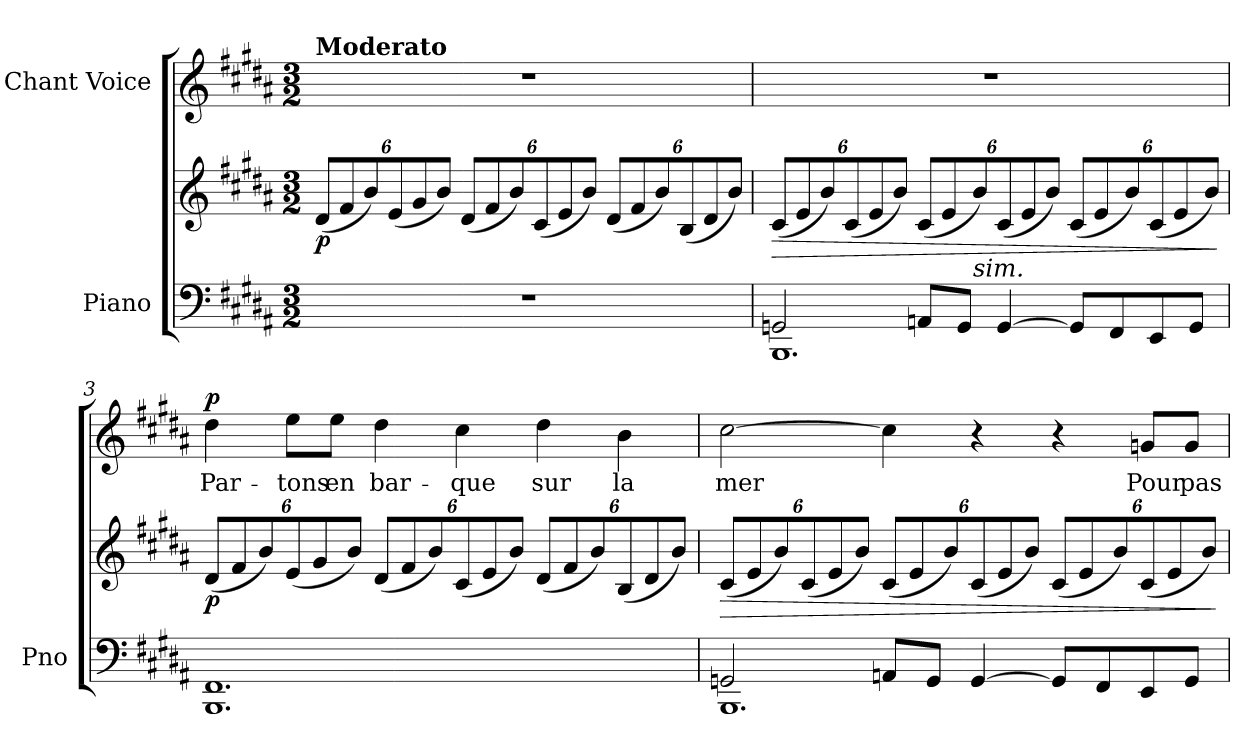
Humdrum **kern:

**kern	**kern	**dynam	**kern	**text	**dynam
*part2	*part2	*part2	*part1	*part1	*part1
*staff3	*staff2	*staff2/3	*staff1	*staff1	*staff1
*I"Piano	*	*	*I"Chant Voice	*	*
*I'Pno	*	*	*	*	*
*clefF4	*clefG2	*	*clefG2	*	*
*k[f#c#g#d#a#]	*k[f#c#g#d#a#]	*	*k[f#c#g#d#a#]	*	*
*M3/2	*M3/2	*	*M3/2	*	*
=1	=1	=1	=1	=1	=1
!	!	!	!LO:TX:a:B:t=Moderato	!	!
!	!	!LO:DY:b	!	!	!
1.r	(12d#/L	p	1.r	.	.
.	12f#/	.	.	.	.
.	12b/)	.	.	.	.
.	(12e/	.	.	.	.
.	12g#/	.	.	.	.
.	12b/J)	.	.	.	.
.	(12d#/L	.	.	.	.
.	12f#/	.	.	.	.
.	12b/)	.	.	.	.
.	(12c#/	.	.	.	.
.	12e/	.	.	.	.
.	12b/J)	.	.	.	.
.	(12d#/L	.	.	.	.
.	12f#/	.	.	.	.
.	12b/)	.	.	.	.
.	(12B/	.	.	.	.
.	12d#/	.	.	.	.
.	12b/J)	.	.	.	.
!!LO:LB:g=z
=2	=2	=2	=2	=2	=2
*^	*	*	*	*	*
!	!	!	!LO:HP:b	!	!	!
2GGn/	1.BBB	(12c#/L	>	1.r	.	.
.	.	12e/	.	.	.	.
.	.	12b/)	.	.	.	.
.	.	(12c#/	.	.	.	.
.	.	12e/	.	.	.	.
.	.	12b/J)	.	.	.	.
8AAn/L	.	(12c#/L	.	.	.	.
.	.	12e/	.	.	.	.
8GG/J	.	.	.	.	.	.
!	!	!LO:TX:b:i:t=sim.	!	!	!	!
.	.	12b/)	.	.	.	.
[<4GG/	.	(12c#/	.	.	.	.
.	.	12e/	.	.	.	.
.	.	12b/J)	.	.	.	.
8GG/L]	.	(12c#/L	.	.	.	.
.	.	12e/	.	.	.	.
8FF#/	.	.	.	.	.	.
.	.	12b/)	.	.	.	.
8EE/	.	(12c#/	.	.	.	.
.	.	12e/	.	.	.	.
8GG/J	.	.	.	.	.	.
.	.	12b/J)	.	.	.	.
*v	*v	*	*	*	*	*
.	.	]	.	.	.
!!LO:LB:g=z
=3	=3	=3	=3	=3	=3
!	!	!LO:DY:b	!	!LO:LY:b	!LO:DY:a
1.BBB 1.FF#	(12d#/L	p	4dd#\	Par-	p
.	12f#/	.	.	.	.
.	12b/)	.	.	.	.
!	!	!	!	!LO:LY:b	!
.	(12e/	.	8ee\L	-tons	.
.	12g#/	.	.	.	.
!	!	!	!	!LO:LY:b	!
.	.	.	8ee\J	en	.
.	12b/J)	.	.	.	.
!	!	!	!	!LO:LY:b	!
.	(12d#/L	.	4dd#\	bar-	.
.	12f#/	.	.	.	.
.	12b/)	.	.	.	.
!	!	!	!	!LO:LY:b	!
.	(12c#/	.	4cc#\	-que	.
.	12e/	.	.	.	.
.	12b/J)	.	.	.	.
!	!	!	!	!LO:LY:b	!
.	(12d#/L	.	4dd#\	sur	.
.	12f#/	.	.	.	.
.	12b/)	.	.	.	.
!	!	!	!	!LO:LY:b	!
.	(12B/	.	4b\	la	.
.	12d#/	.	.	.	.
.	12b/J)	.	.	.	.
!!LO:LB:g=z
=4	=4	=4	=4	=4	=4
*^	*	*	*	*	*
!	!	!	!LO:HP:b	!	!LO:LY:b	!
2GGn/	1.BBB	(12c#/L	>	[2cc#\	mer	.
.	.	12e/	.	.	.	.
.	.	12b/)	.	.	.	.
.	.	(12c#/	.	.	.	.
.	.	12e/	.	.	.	.
.	.	12b/J)	.	.	.	.
8AAn/L	.	(12c#/L	.	4cc#\]	.	.
.	.	12e/	.	.	.	.
8GG/J	.	.	.	.	.	.
.	.	12b/)	.	.	.	.
[<4GG/	.	(12c#/	.	4r	.	.
.	.	12e/	.	.	.	.
.	.	12b/J)	.	.	.	.
8GG/L]	.	(12c#/L	.	4r	.	.
.	.	12e/	.	.	.	.
8FF#/	.	.	.	.	.	.
.	.	12b/)	.	.	.	.
!	!	!	!	!	!LO:LY:b	!
8EE/	.	(12c#/	.	8gn/L	Pour	.
.	.	12e/	.	.	.	.
!	!	!	!	!	!LO:LY:b	!
8GG/J	.	.	.	8g/J	pas-	.
.	.	12b/J)	.	.	.	.
*v	*v	*	*	*	*	*
.	.	]	.	.	.
=	=	=	=	=	=
*-	*-	*-	*-	*-	*-
